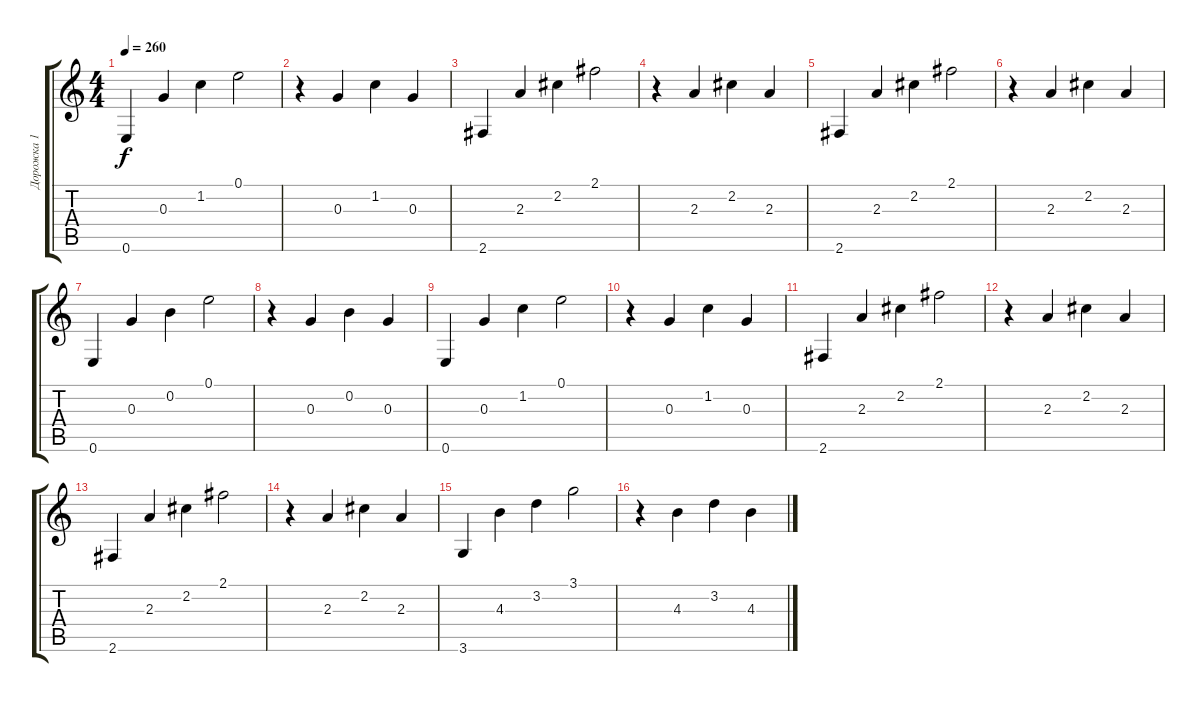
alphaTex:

\track ("Дорожка 1" "Дорожка 1") {instrument acousticguitarsteel}
\staff {score tabs}
\tuning (E4 B3 G3 D3 A2 E2) {hide}
\ts (4 4)
\tempo 260
\clef g2
\ks c
0.6.4{dy f} 0.3.4 1.2.4 0.1.2 |
r.4 0.3.4 1.2.4 0.3.4 |
2.6.4 2.3.4 2.2.4 2.1.2 |
r.4 2.3.4 2.2.4 2.3.4 |
2.6.4 2.3.4 2.2.4 2.1.2 |
r.4 2.3.4 2.2.4 2.3.4 |
0.6.4 0.3.4 0.2.4 0.1.2 |
r.4 0.3.4 0.2.4 0.3.4 |
0.6.4 0.3.4 1.2.4 0.1.2 |
r.4 0.3.4 1.2.4 0.3.4 |
2.6.4 2.3.4 2.2.4 2.1.2 |
r.4 2.3.4 2.2.4 2.3.4 |
2.6.4 2.3.4 2.2.4 2.1.2 |
r.4 2.3.4 2.2.4 2.3.4 |
3.6.4 4.3.4 3.2.4 3.1.2 |
r.4 4.3.4 3.2.4 4.3.4
